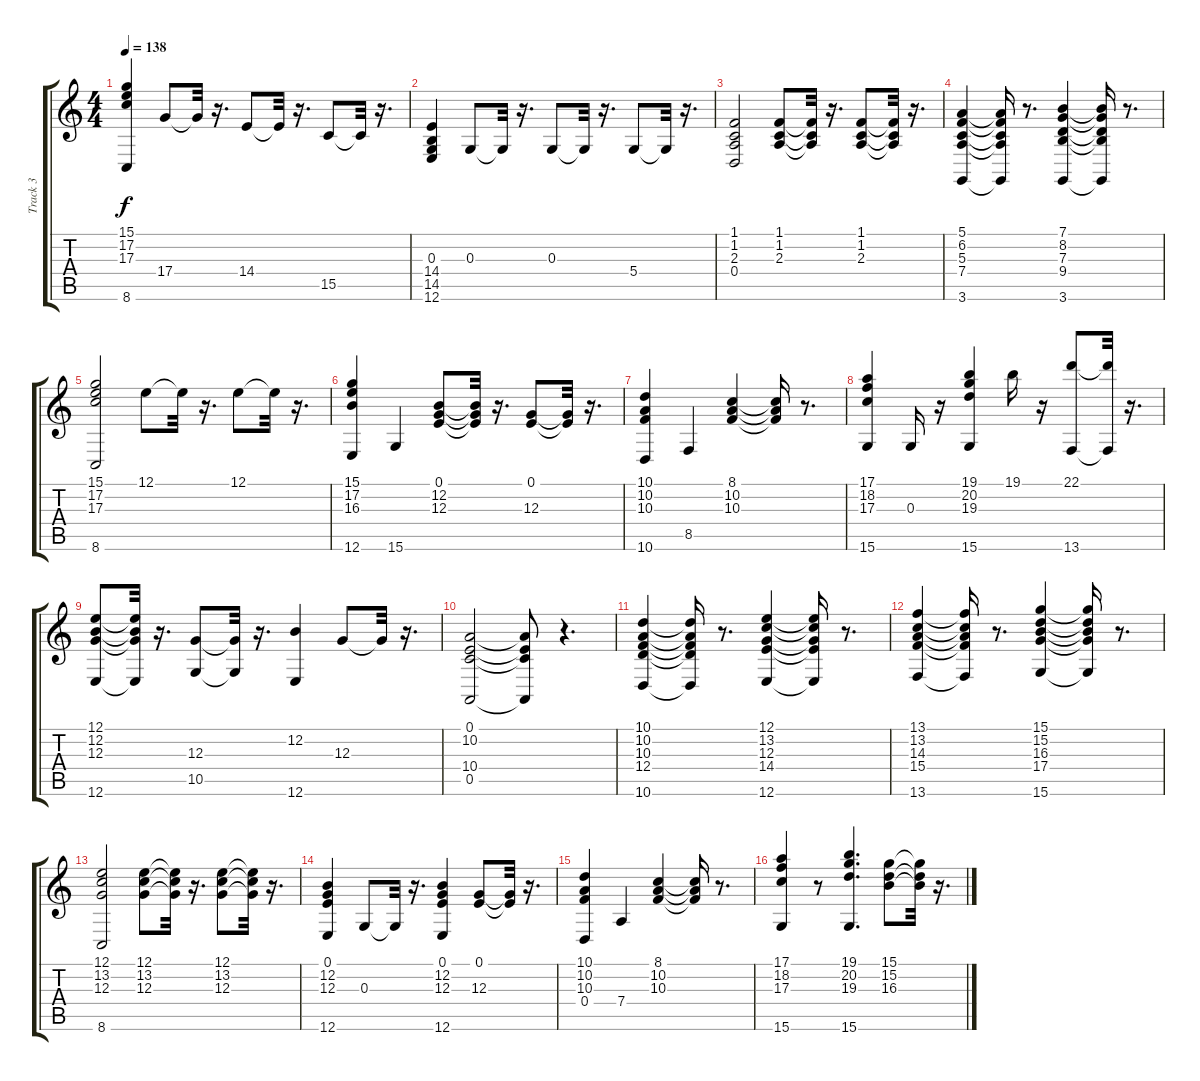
\track ("Track 3" "Track 3") {instrument acousticgrandpiano}
\staff {score tabs}
\tuning (E4 B3 G3 D3 A2 E2) {hide}
\ts (4 4)
\tempo 138
\clef g2
\ks c
(15.1 17.2 17.3 8.6).4{dy f} 17.4.8 17.4{t}.32 r.16{d} 14.4.8 14.4{t}.32 r.16{d} 15.5.8 15.5{t}.32 r.16{d} |
(0.3 14.4 14.5 12.6).4 0.3.8 0.3{t}.32 r.16{d} 0.3.8 0.3{t}.32 r.16{d} 5.4.8 5.4{t}.32 r.16{d} |
(1.1 1.2 2.3 0.4).2 (1.1 1.2 2.3).8 (1.1{t} 1.2{t} 2.3{t}).32 r.16{d} (1.1 1.2 2.3).8 (1.1{t} 1.2{t} 2.3{t}).32 r.16{d} |
(5.1 6.2 5.3 7.4 3.6).4 (5.1{t} 6.2{t} 5.3{t} 7.4{t} 3.6{t}).16 r.8{d} (7.1 8.2 7.3 9.4 3.6).4 (7.1{t} 8.2{t} 7.3{t} 9.4{t} 3.6{t}).16 r.8{d} |
(15.1 17.2 17.3 8.6).2 12.1.8 12.1{t}.32 r.16{d} 12.1.8 12.1{t}.32 r.16{d} |
(15.1 17.2 16.3 12.6).4 15.6.4 (0.1 12.2 12.3).8 (0.1{t} 12.2{t} 12.3{t}).32 r.16{d} (0.1 12.3).8 (0.1{t} 12.3{t}).32 r.16{d} |
(10.1 10.2 10.3 10.6).4 8.5.4 (8.1 10.2 10.3).4 (8.1{t} 10.2{t} 10.3{t}).16 r.8{d} |
(17.1 18.2 17.3 15.6).4 0.3.16 r.16 (19.1 20.2 19.3 15.6).4 19.1.16 r.16 (22.1 13.6).8 (22.1{t} 13.6{t}).32 r.16{d} |
(12.1 12.2 12.3 12.6).8 (12.1{t} 12.2{t} 12.3{t} 12.6{t}).32 r.16{d} (12.3 10.5).8 (12.3{t} 10.5{t}).32 r.16{d} (12.2 12.6).4 12.3.8 12.3{t}.32 r.16{d} |
(0.1 10.2 10.4 0.5).2 (0.1{t} 10.2{t} 10.4{t} 0.5{t}).8 r.4{d} |
(10.1 10.2 10.3 12.4 10.6).4 (10.1{t} 10.2{t} 10.3{t} 12.4{t} 10.6{t}).16 r.8{d} (12.1 13.2 12.3 14.4 12.6).4 (12.1{t} 13.2{t} 12.3{t} 14.4{t} 12.6{t}).16 r.8{d} |
(13.1 13.2 14.3 15.4 13.6).4 (13.1{t} 13.2{t} 14.3{t} 15.4{t} 13.6{t}).16 r.8{d} (15.1 15.2 16.3 17.4 15.6).4 (15.1{t} 15.2{t} 16.3{t} 17.4{t} 15.6{t}).16 r.8{d} |
(12.1 13.2 12.3 8.6).2 (12.1 13.2 12.3).8 (12.1{t} 13.2{t} 12.3{t}).32 r.16{d} (12.1 13.2 12.3).8 (12.1{t} 13.2{t} 12.3{t}).32 r.16{d} |
(0.1 12.2 12.3 12.6).4 0.3.8 0.3{t}.32 r.16{d} (0.1 12.2 12.3 12.6).4 (0.1 12.3).8 (0.1{t} 12.3{t}).32 r.16{d} |
(10.1 10.2 10.3 0.4).4 7.4.4 (8.1 10.2 10.3).4 (8.1{t} 10.2{t} 10.3{t}).16 r.8{d} |
(17.1 18.2 17.3 15.6).4 r.8 (19.1 20.2 19.3 15.6).4{d} (15.1 15.2 16.3).8 (15.1{t} 15.2{t} 16.3{t}).32 r.16{d}
